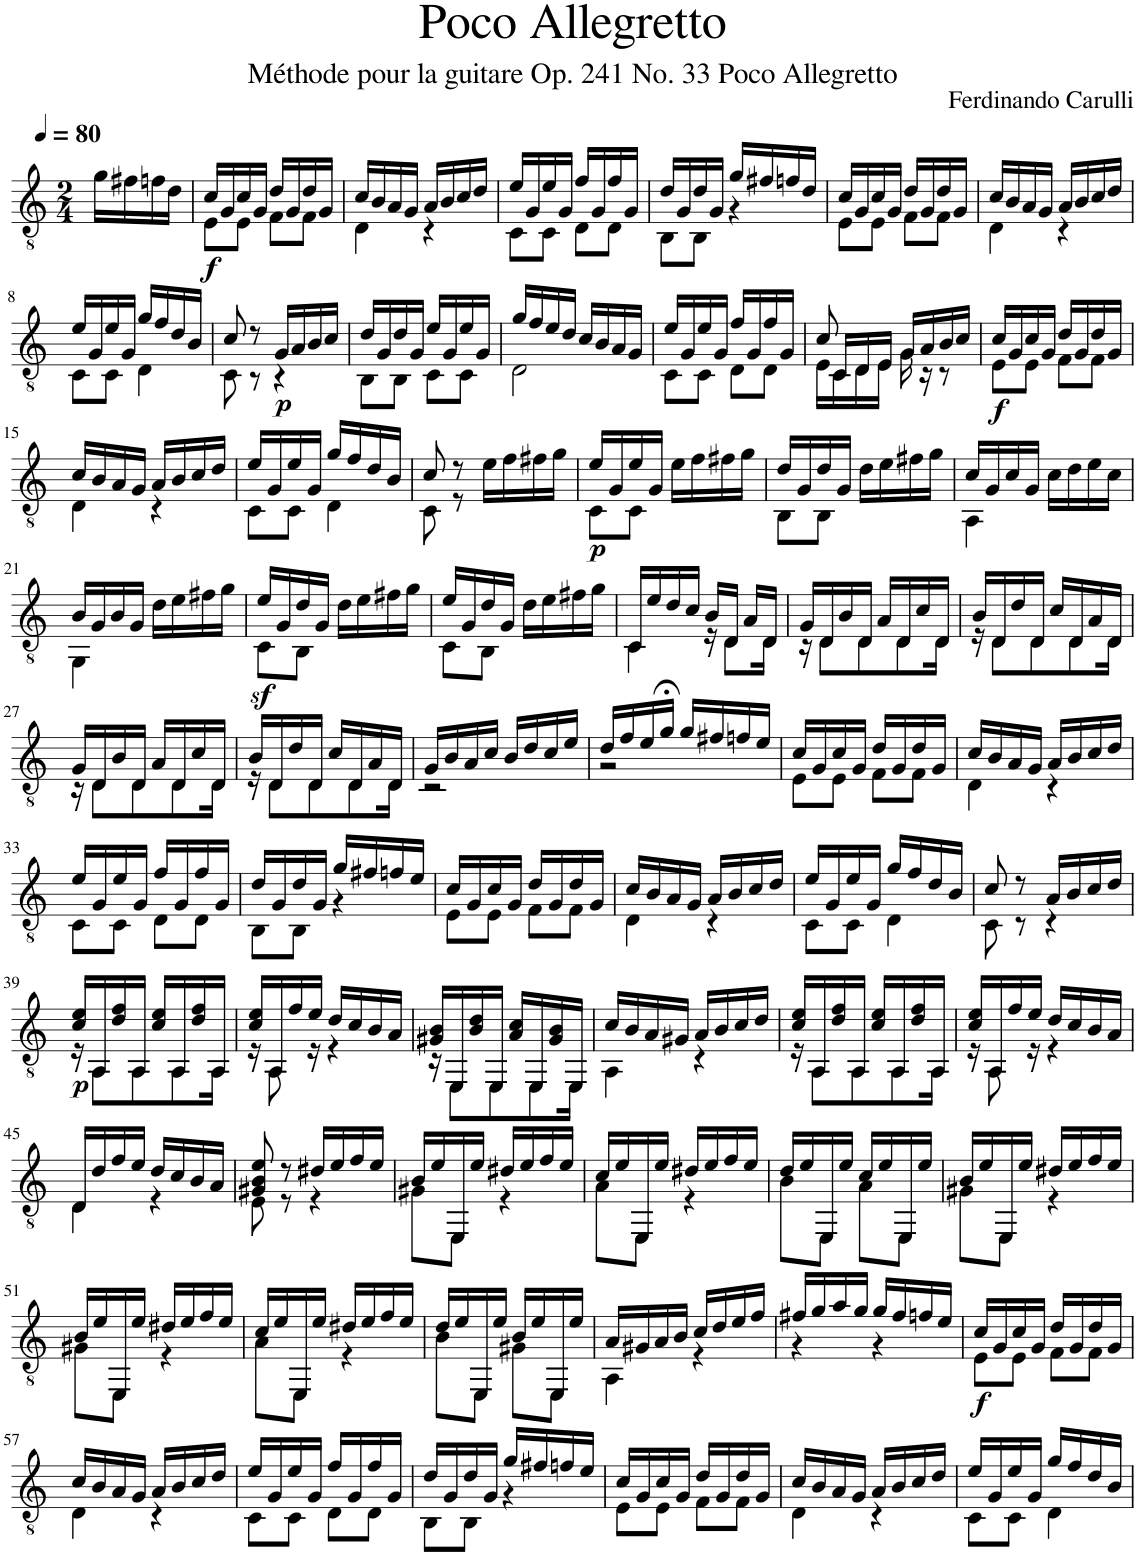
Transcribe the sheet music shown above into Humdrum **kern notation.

**kern	**dynam
*part1	*part1
*staff1	*staff1
*I"Classical Guitar	*
*I'Guit.	*
*clefGv2	*
*k[]	*
*M2/4	*
*MM80	*
=1	=1
16g\LL	.
16f#X\	.
16fn\	.
16d\JJ	.
=2	=2
*^	*
!	!	!LO:DY:b
16c/LL	8E\L	f
16G/	.	.
16c/	8E\J	.
16G/JJ	.	.
16d/LL	8F\L	.
16G/	.	.
16d/	8F\J	.
16G/JJ	.	.
=3	=3	=3
16c/LL	4D\	.
16B/	.	.
16A/	.	.
16G/JJ	.	.
16A/LL	4r	.
16B/	.	.
16c/	.	.
16d/JJ	.	.
=4	=4	=4
16e/LL	8C\L	.
16G/	.	.
16e/	8C\J	.
16G/JJ	.	.
16f/LL	8D\L	.
16G/	.	.
16f/	8D\J	.
16G/JJ	.	.
=5	=5	=5
16d/LL	8BB\L	.
16G/	.	.
16d/	8BB\J	.
16G/JJ	.	.
16g/LL	4r	.
16f#X/	.	.
16fn/	.	.
16d/JJ	.	.
=6	=6	=6
16c/LL	8E\L	.
16G/	.	.
16c/	8E\J	.
16G/JJ	.	.
16d/LL	8F\L	.
16G/	.	.
16d/	8F\J	.
16G/JJ	.	.
=7	=7	=7
16c/LL	4D\	.
16B/	.	.
16A/	.	.
16G/JJ	.	.
16A/LL	4r	.
16B/	.	.
16c/	.	.
16d/JJ	.	.
!!LO:LB:g=z	!!
=8	=8	=8
16e/LL	8C\L	.
16G/	.	.
16e/	8C\J	.
16G/JJ	.	.
16g/LL	4D\	.
16f/	.	.
16d/	.	.
16B/JJ	.	.
=9	=9	=9
8c/	8C\	.
8r	8r	.
!	!	!LO:DY:b
16G/LL	4r	p
16A/	.	.
16B/	.	.
16c/JJ	.	.
=10	=10	=10
16d/LL	8BB\L	.
16G/	.	.
16d/	8BB\J	.
16G/JJ	.	.
16e/LL	8C\L	.
16G/	.	.
16e/	8C\J	.
16G/JJ	.	.
=11	=11	=11
16g/LL	2D\	.
16f/	.	.
16e/	.	.
16d/JJ	.	.
16c/LL	.	.
16B/	.	.
16A/	.	.
16G/JJ	.	.
=12	=12	=12
16e/LL	8C\L	.
16G/	.	.
16e/	8C\J	.
16G/JJ	.	.
16f/LL	8D\L	.
16G/	.	.
16f/	8D\J	.
16G/JJ	.	.
=13	=13	=13
*	*^	*
8c/	16E\LL	16ryy	.
.	16C\	16C/LL	.
8ryy	16D\	16D/	.
.	16E\JJ	16E/JJ	.
16G/LL	16G\	4ryy	.
16A/	16r	.	.
16B/	8r	.	.
16c/JJ	.	.	.
*	*v	*v	*
=14	=14	=14
!	!	!LO:DY:b
16c/LL	8E\L	f
16G/	.	.
16c/	8E\J	.
16G/JJ	.	.
16d/LL	8F\L	.
16G/	.	.
16d/	8F\J	.
16G/JJ	.	.
!!LO:LB:g=z	!!
=15	=15	=15
16c/LL	4D\	.
16B/	.	.
16A/	.	.
16G/JJ	.	.
16A/LL	4r	.
16B/	.	.
16c/	.	.
16d/JJ	.	.
=16	=16	=16
16e/LL	8C\L	.
16G/	.	.
16e/	8C\J	.
16G/JJ	.	.
16g/LL	4D\	.
16f/	.	.
16d/	.	.
16B/JJ	.	.
=17	=17	=17
8c/	8C\	.
8r	8r	.
16e\LL	4ryy	.
16f\	.	.
16f#X\	.	.
16g\JJ	.	.
=18	=18	=18
!	!	!LO:DY:b
16e/LL	8C\L	p
16G/	.	.
16e/	8C\J	.
16G/JJ	.	.
16e\LL	4ryy	.
16f\	.	.
16f#X\	.	.
16g\JJ	.	.
=19	=19	=19
16d/LL	8BB\L	.
16G/	.	.
16d/	8BB\J	.
16G/JJ	.	.
16d\LL	4ryy	.
16e\	.	.
16f#X\	.	.
16g\JJ	.	.
=20	=20	=20
16c/LL	4AA\	.
16G/	.	.
16c/	.	.
16G/JJ	.	.
16c\LL	4ryy	.
16d\	.	.
16e\	.	.
16c\JJ	.	.
!!LO:LB:g=z	!!
=21	=21	=21
16B/LL	4GG\	.
16G/	.	.
16B/	.	.
16G/JJ	.	.
16d\LL	4ryy	.
16e\	.	.
16f#X\	.	.
16g\JJ	.	.
=22	=22	=22
!	!	!LO:DY:b
16e/LL	8C\L	sf
16G/	.	.
16d/	8BB\J	.
16G/JJ	.	.
16d\LL	4ryy	.
16e\	.	.
16f#X\	.	.
16g\JJ	.	.
=23	=23	=23
16e/LL	8C\L	.
16G/	.	.
16d/	8BB\J	.
16G/JJ	.	.
16d\LL	4ryy	.
16e\	.	.
16f#X\	.	.
16g\JJ	.	.
=24	=24	=24
16C/LL	4C\	.
16e/	.	.
16d/	.	.
16c/JJ	.	.
16B/LL	16r	.
16D/JJ	8D\L	.
16A/LL	.	.
16D/JJ	16D\Jk	.
=25	=25	=25
16G/LL	16r	.
16D/	8D\L	.
16B/	.	.
16D/JJ	8D\	.
16A/LL	.	.
16D/	8D\	.
16c/	.	.
16D/JJ	16D\Jk	.
=26	=26	=26
16B/LL	16r	.
16D/	8D\L	.
16d/	.	.
16D/JJ	8D\	.
16c/LL	.	.
16D/	8D\	.
16A/	.	.
16D/JJ	16D\Jk	.
!!LO:LB:g=z	!!
=27	=27	=27
16G/LL	16r	.
16D/	8D\L	.
16B/	.	.
16D/JJ	8D\	.
16A/LL	.	.
16D/	8D\	.
16c/	.	.
16D/JJ	16D\Jk	.
=28	=28	=28
16B/LL	16r	.
16D/	8D\L	.
16d/	.	.
16D/JJ	8D\	.
16c/LL	.	.
16D/	8D\	.
16A/	.	.
16D/JJ	16D\Jk	.
=29	=29	=29
16G/LL	2r	.
16B/	.	.
16A/	.	.
16c/JJ	.	.
16B/LL	.	.
16d/	.	.
16c/	.	.
16e/JJ	.	.
=30	=30	=30
16d/LL	2r	.
16f/	.	.
16e/	.	.
16g;</JJ	.	.
16g/LL	.	.
16f#X/	.	.
16fn/	.	.
16e/JJ	.	.
=31	=31	=31
16c/LL	8E\L	.
16G/	.	.
16c/	8E\J	.
16G/JJ	.	.
16d/LL	8F\L	.
16G/	.	.
16d/	8F\J	.
16G/JJ	.	.
=32	=32	=32
16c/LL	4D\	.
16B/	.	.
16A/	.	.
16G/JJ	.	.
16A/LL	4r	.
16B/	.	.
16c/	.	.
16d/JJ	.	.
!!LO:LB:g=z	!!
=33	=33	=33
16e/LL	8C\L	.
16G/	.	.
16e/	8C\J	.
16G/JJ	.	.
16f/LL	8D\L	.
16G/	.	.
16f/	8D\J	.
16G/JJ	.	.
=34	=34	=34
16d/LL	8BB\L	.
16G/	.	.
16d/	8BB\J	.
16G/JJ	.	.
16g/LL	4r	.
16f#X/	.	.
16fn/	.	.
16e/JJ	.	.
=35	=35	=35
16c/LL	8E\L	.
16G/	.	.
16c/	8E\J	.
16G/JJ	.	.
16d/LL	8F\L	.
16G/	.	.
16d/	8F\J	.
16G/JJ	.	.
=36	=36	=36
16c/LL	4D\	.
16B/	.	.
16A/	.	.
16G/JJ	.	.
16A/LL	4r	.
16B/	.	.
16c/	.	.
16d/JJ	.	.
=37	=37	=37
16e/LL	8C\L	.
16G/	.	.
16e/	8C\J	.
16G/JJ	.	.
16g/LL	4D\	.
16f/	.	.
16d/	.	.
16B/JJ	.	.
=38	=38	=38
8c/	8C\	.
8r	8r	.
16A/LL	4r	.
16B/	.	.
16c/	.	.
16d/JJ	.	.
!!LO:LB:g=z	!!
=39	=39	=39
!	!	!LO:DY:b
16c/ 16e/LL	16r	p
16AA/	8AA\L	.
16d/ 16f/	.	.
16AA/JJ	8AA\	.
16c/ 16e/LL	.	.
16AA/	8AA\	.
16d/ 16f/	.	.
16AA/JJ	16AA\Jk	.
=40	=40	=40
16c/ 16e/LL	16r	.
16AA/	8AA\	.
16f/	.	.
16e/JJ	16r	.
16d/LL	4r	.
16c/	.	.
16B/	.	.
16A/JJ	.	.
=41	=41	=41
16G#X/ 16B/LL	16r	.
16EE/	8EE\L	.
16B/ 16d/	.	.
16EE/JJ	8EE\	.
16A/ 16c/LL	.	.
16EE/	8EE\	.
16G#/ 16B/	.	.
16EE/JJ	16EE\Jk	.
=42	=42	=42
16c/LL	4AA\	.
16B/	.	.
16A/	.	.
16G#X/JJ	.	.
16A/LL	4r	.
16B/	.	.
16c/	.	.
16d/JJ	.	.
=43	=43	=43
16c/ 16e/LL	16r	.
16AA/	8AA\L	.
16d/ 16f/	.	.
16AA/JJ	8AA\	.
16c/ 16e/LL	.	.
16AA/	8AA\	.
16d/ 16f/	.	.
16AA/JJ	16AA\Jk	.
=44	=44	=44
16c/ 16e/LL	16r	.
16AA/	8AA\	.
16f/	.	.
16e/JJ	16r	.
16d/LL	4r	.
16c/	.	.
16B/	.	.
16A/JJ	.	.
!!LO:LB:g=z	!!
=45	=45	=45
16D/LL	4D\	.
16d/	.	.
16f/	.	.
16e/JJ	.	.
16d/LL	4r	.
16c/	.	.
16B/	.	.
16A/JJ	.	.
=46	=46	=46
8G#X/ 8B/ 8e/	8E\	.
8r	8r	.
16d#X/LL	4r	.
16e/	.	.
16f/	.	.
16e/JJ	.	.
=47	=47	=47
16B/LL	8G#X\L	.
16e/	.	.
16EE/	8EE\J	.
16e/JJ	.	.
16d#X/LL	4r	.
16e/	.	.
16f/	.	.
16e/JJ	.	.
=48	=48	=48
16c/LL	8A\L	.
16e/	.	.
16EE/	8EE\J	.
16e/JJ	.	.
16d#X/LL	4r	.
16e/	.	.
16f/	.	.
16e/JJ	.	.
=49	=49	=49
16d/LL	8B\L	.
16e/	.	.
16EE/	8EE\J	.
16e/JJ	.	.
16c/LL	8A\L	.
16e/	.	.
16EE/	8EE\J	.
16e/JJ	.	.
=50	=50	=50
16B/LL	8G#X\L	.
16e/	.	.
16EE/	8EE\J	.
16e/JJ	.	.
16d#X/LL	4r	.
16e/	.	.
16f/	.	.
16e/JJ	.	.
!!LO:LB:g=z	!!
=51	=51	=51
16B/LL	8G#X\L	.
16e/	.	.
16EE/	8EE\J	.
16e/JJ	.	.
16d#X/LL	4r	.
16e/	.	.
16f/	.	.
16e/JJ	.	.
=52	=52	=52
16c/LL	8A\L	.
16e/	.	.
16EE/	8EE\J	.
16e/JJ	.	.
16d#X/LL	4r	.
16e/	.	.
16f/	.	.
16e/JJ	.	.
=53	=53	=53
16d/LL	8B\L	.
16e/	.	.
16EE/	8EE\J	.
16e/JJ	.	.
16B/LL	8G#X\L	.
16e/	.	.
16EE/	8EE\J	.
16e/JJ	.	.
=54	=54	=54
16A/LL	4AA\	.
16G#X/	.	.
16A/	.	.
16B/JJ	.	.
16c/LL	4r	.
16d/	.	.
16e/	.	.
16f/JJ	.	.
=55	=55	=55
16f#X/LL	4r	.
16g/	.	.
16a/	.	.
16g/JJ	.	.
16g/LL	4r	.
16f#/	.	.
16fn/	.	.
16e/JJ	.	.
=56	=56	=56
!	!	!LO:DY:b
16c/LL	8E\L	f
16G/	.	.
16c/	8E\J	.
16G/JJ	.	.
16d/LL	8F\L	.
16G/	.	.
16d/	8F\J	.
16G/JJ	.	.
!!LO:LB:g=z	!!
=57	=57	=57
16c/LL	4D\	.
16B/	.	.
16A/	.	.
16G/JJ	.	.
16A/LL	4r	.
16B/	.	.
16c/	.	.
16d/JJ	.	.
=58	=58	=58
16e/LL	8C\L	.
16G/	.	.
16e/	8C\J	.
16G/JJ	.	.
16f/LL	8D\L	.
16G/	.	.
16f/	8D\J	.
16G/JJ	.	.
=59	=59	=59
16d/LL	8BB\L	.
16G/	.	.
16d/	8BB\J	.
16G/JJ	.	.
16g/LL	4r	.
16f#X/	.	.
16fn/	.	.
16e/JJ	.	.
=60	=60	=60
16c/LL	8E\L	.
16G/	.	.
16c/	8E\J	.
16G/JJ	.	.
16d/LL	8F\L	.
16G/	.	.
16d/	8F\J	.
16G/JJ	.	.
=61	=61	=61
16c/LL	4D\	.
16B/	.	.
16A/	.	.
16G/JJ	.	.
16A/LL	4r	.
16B/	.	.
16c/	.	.
16d/JJ	.	.
=62	=62	=62
16e/LL	8C\L	.
16G/	.	.
16e/	8C\J	.
16G/JJ	.	.
16g/LL	4D\	.
16f/	.	.
16d/	.	.
16B/JJ	.	.
*v	*v	*
=	=
*-	*-
